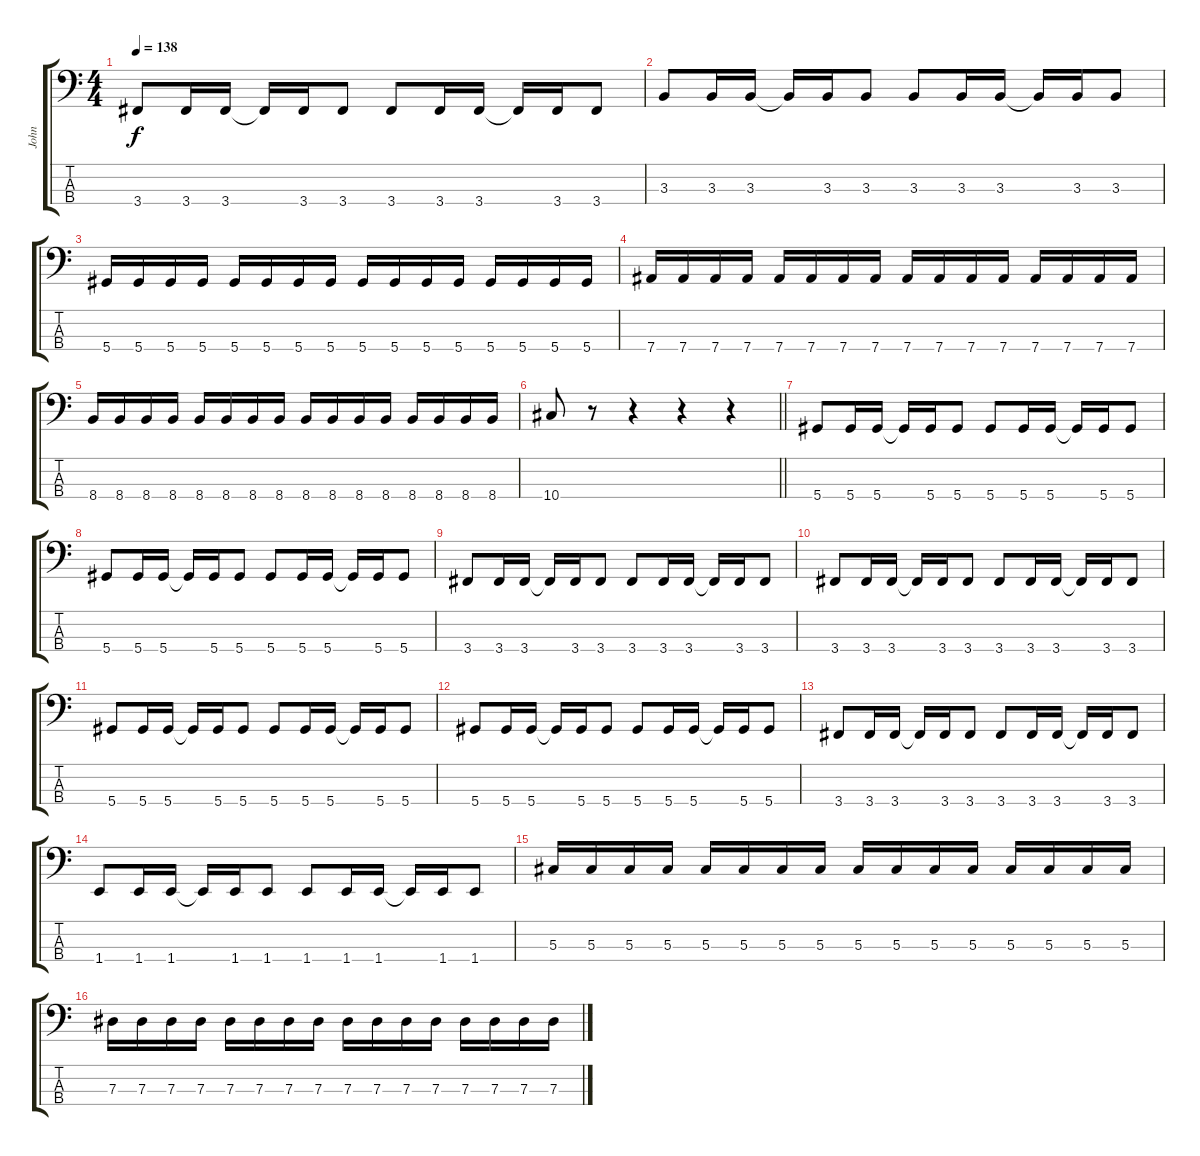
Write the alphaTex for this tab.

\track ("John" "John") {instrument electricbasspick}
\staff {score tabs}
\tuning (Gb2 Db2 Ab1 Eb1) {hide}
\ts (4 4)
\tempo 138
\clef f4
\ks c
3.4.8{dy f} 3.4.16 3.4.16 3.4{t}.16 3.4.16 3.4.8 3.4.8 3.4.16 3.4.16 3.4{t}.16 3.4.16 3.4.8 |
3.3.8 3.3.16 3.3.16 3.3{t}.16 3.3.16 3.3.8 3.3.8 3.3.16 3.3.16 3.3{t}.16 3.3.16 3.3.8 |
5.4.16 5.4.16 5.4.16 5.4.16 5.4.16 5.4.16 5.4.16 5.4.16 5.4.16 5.4.16 5.4.16 5.4.16 5.4.16 5.4.16 5.4.16 5.4.16 |
7.4.16 7.4.16 7.4.16 7.4.16 7.4.16 7.4.16 7.4.16 7.4.16 7.4.16 7.4.16 7.4.16 7.4.16 7.4.16 7.4.16 7.4.16 7.4.16 |
8.4.16 8.4.16 8.4.16 8.4.16 8.4.16 8.4.16 8.4.16 8.4.16 8.4.16 8.4.16 8.4.16 8.4.16 8.4.16 8.4.16 8.4.16 8.4.16 |
\barLineRight lightlight
10.4.8 r.8 r.4 r.4 r.4 |
5.4.8 5.4.16 5.4.16 5.4{t}.16 5.4.16 5.4.8 5.4.8 5.4.16 5.4.16 5.4{t}.16 5.4.16 5.4.8 |
5.4.8 5.4.16 5.4.16 5.4{t}.16 5.4.16 5.4.8 5.4.8 5.4.16 5.4.16 5.4{t}.16 5.4.16 5.4.8 |
3.4.8 3.4.16 3.4.16 3.4{t}.16 3.4.16 3.4.8 3.4.8 3.4.16 3.4.16 3.4{t}.16 3.4.16 3.4.8 |
3.4.8 3.4.16 3.4.16 3.4{t}.16 3.4.16 3.4.8 3.4.8 3.4.16 3.4.16 3.4{t}.16 3.4.16 3.4.8 |
5.4.8 5.4.16 5.4.16 5.4{t}.16 5.4.16 5.4.8 5.4.8 5.4.16 5.4.16 5.4{t}.16 5.4.16 5.4.8 |
5.4.8 5.4.16 5.4.16 5.4{t}.16 5.4.16 5.4.8 5.4.8 5.4.16 5.4.16 5.4{t}.16 5.4.16 5.4.8 |
3.4.8 3.4.16 3.4.16 3.4{t}.16 3.4.16 3.4.8 3.4.8 3.4.16 3.4.16 3.4{t}.16 3.4.16 3.4.8 |
1.4.8 1.4.16 1.4.16 1.4{t}.16 1.4.16 1.4.8 1.4.8 1.4.16 1.4.16 1.4{t}.16 1.4.16 1.4.8 |
5.3.16 5.3.16 5.3.16 5.3.16 5.3.16 5.3.16 5.3.16 5.3.16 5.3.16 5.3.16 5.3.16 5.3.16 5.3.16 5.3.16 5.3.16 5.3.16 |
7.3.16 7.3.16 7.3.16 7.3.16 7.3.16 7.3.16 7.3.16 7.3.16 7.3.16 7.3.16 7.3.16 7.3.16 7.3.16 7.3.16 7.3.16 7.3.16
